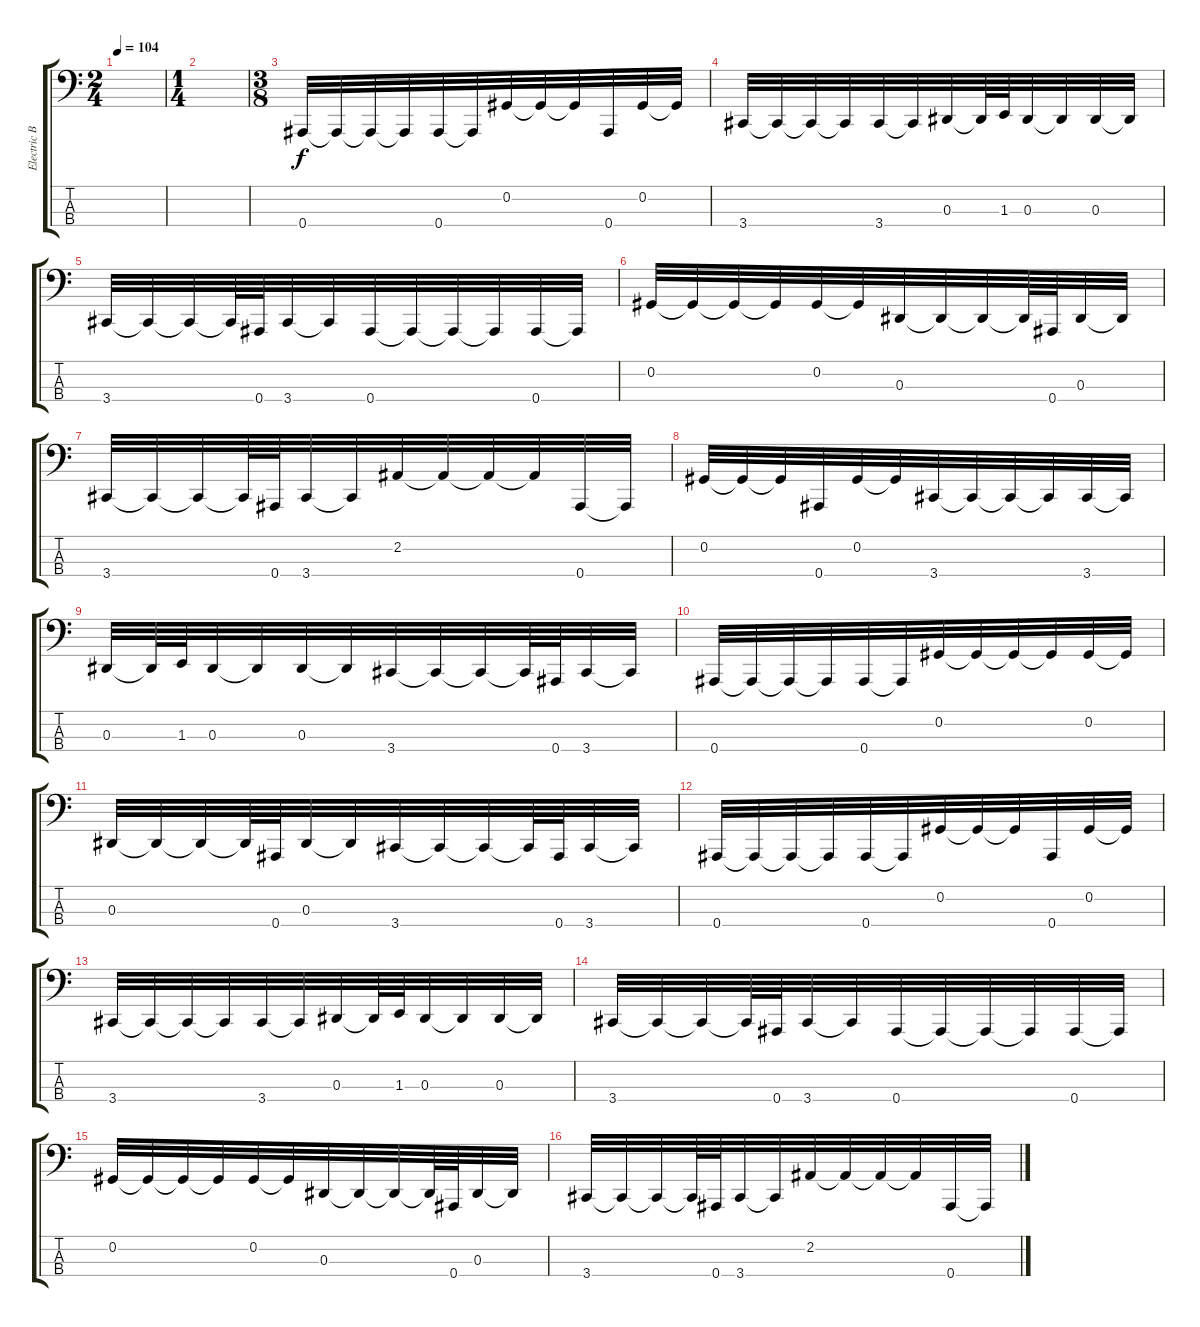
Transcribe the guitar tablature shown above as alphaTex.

\track ("Electric Bass" "Electric B") {instrument electricbassfinger}
\staff {score tabs}
\tuning (Db2 Ab1 Eb1 Bb0) {hide}
\ts (2 4)
\tempo 104
\clef f4
\ks c
|
\ts (1 4)
|
\ts (3 8)
0.4.32 0.4{t}.32 0.4{t}.32 0.4{t}.32 0.4.32 0.4{t}.32 0.2.32 0.2{t}.32 0.2{t}.32 0.4.32 0.2.32 0.2{t}.32 |
3.4.32 3.4{t}.32 3.4{t}.32 3.4{t}.32 3.4.32 3.4{t}.32 0.3.32 0.3{t}.64 1.3.64 0.3.32 0.3{t}.32 0.3.32 0.3{t}.32 |
3.4.32 3.4{t}.32 3.4{t}.32 3.4{t}.64 0.4.64 3.4.32 3.4{t}.32 0.4.32 0.4{t}.32 0.4{t}.32 0.4{t}.32 0.4.32 0.4{t}.32 |
0.2.32 0.2{t}.32 0.2{t}.32 0.2{t}.32 0.2.32 0.2{t}.32 0.3.32 0.3{t}.32 0.3{t}.32 0.3{t}.64 0.4.64 0.3.32 0.3{t}.32 |
3.4.32 3.4{t}.32 3.4{t}.32 3.4{t}.64 0.4.64 3.4.32 3.4{t}.32 2.2.32 2.2{t}.32 2.2{t}.32 2.2{t}.32 0.4.32 0.4{t}.32 |
0.2.32 0.2{t}.32 0.2{t}.32 0.4.32 0.2.32 0.2{t}.32 3.4.32 3.4{t}.32 3.4{t}.32 3.4{t}.32 3.4.32 3.4{t}.32 |
0.3.32 0.3{t}.64 1.3.64 0.3.32 0.3{t}.32 0.3.32 0.3{t}.32 3.4.32 3.4{t}.32 3.4{t}.32 3.4{t}.64 0.4.64 3.4.32 3.4{t}.32 |
0.4.32 0.4{t}.32 0.4{t}.32 0.4{t}.32 0.4.32 0.4{t}.32 0.2.32 0.2{t}.32 0.2{t}.32 0.2{t}.32 0.2.32 0.2{t}.32 |
0.3.32 0.3{t}.32 0.3{t}.32 0.3{t}.64 0.4.64 0.3.32 0.3{t}.32 3.4.32 3.4{t}.32 3.4{t}.32 3.4{t}.64 0.4.64 3.4.32 3.4{t}.32 |
0.4.32 0.4{t}.32 0.4{t}.32 0.4{t}.32 0.4.32 0.4{t}.32 0.2.32 0.2{t}.32 0.2{t}.32 0.4.32 0.2.32 0.2{t}.32 |
3.4.32 3.4{t}.32 3.4{t}.32 3.4{t}.32 3.4.32 3.4{t}.32 0.3.32 0.3{t}.64 1.3.64 0.3.32 0.3{t}.32 0.3.32 0.3{t}.32 |
3.4.32 3.4{t}.32 3.4{t}.32 3.4{t}.64 0.4.64 3.4.32 3.4{t}.32 0.4.32 0.4{t}.32 0.4{t}.32 0.4{t}.32 0.4.32 0.4{t}.32 |
0.2.32 0.2{t}.32 0.2{t}.32 0.2{t}.32 0.2.32 0.2{t}.32 0.3.32 0.3{t}.32 0.3{t}.32 0.3{t}.64 0.4.64 0.3.32 0.3{t}.32 |
3.4.32 3.4{t}.32 3.4{t}.32 3.4{t}.64 0.4.64 3.4.32 3.4{t}.32 2.2.32 2.2{t}.32 2.2{t}.32 2.2{t}.32 0.4.32 0.4{t}.32
